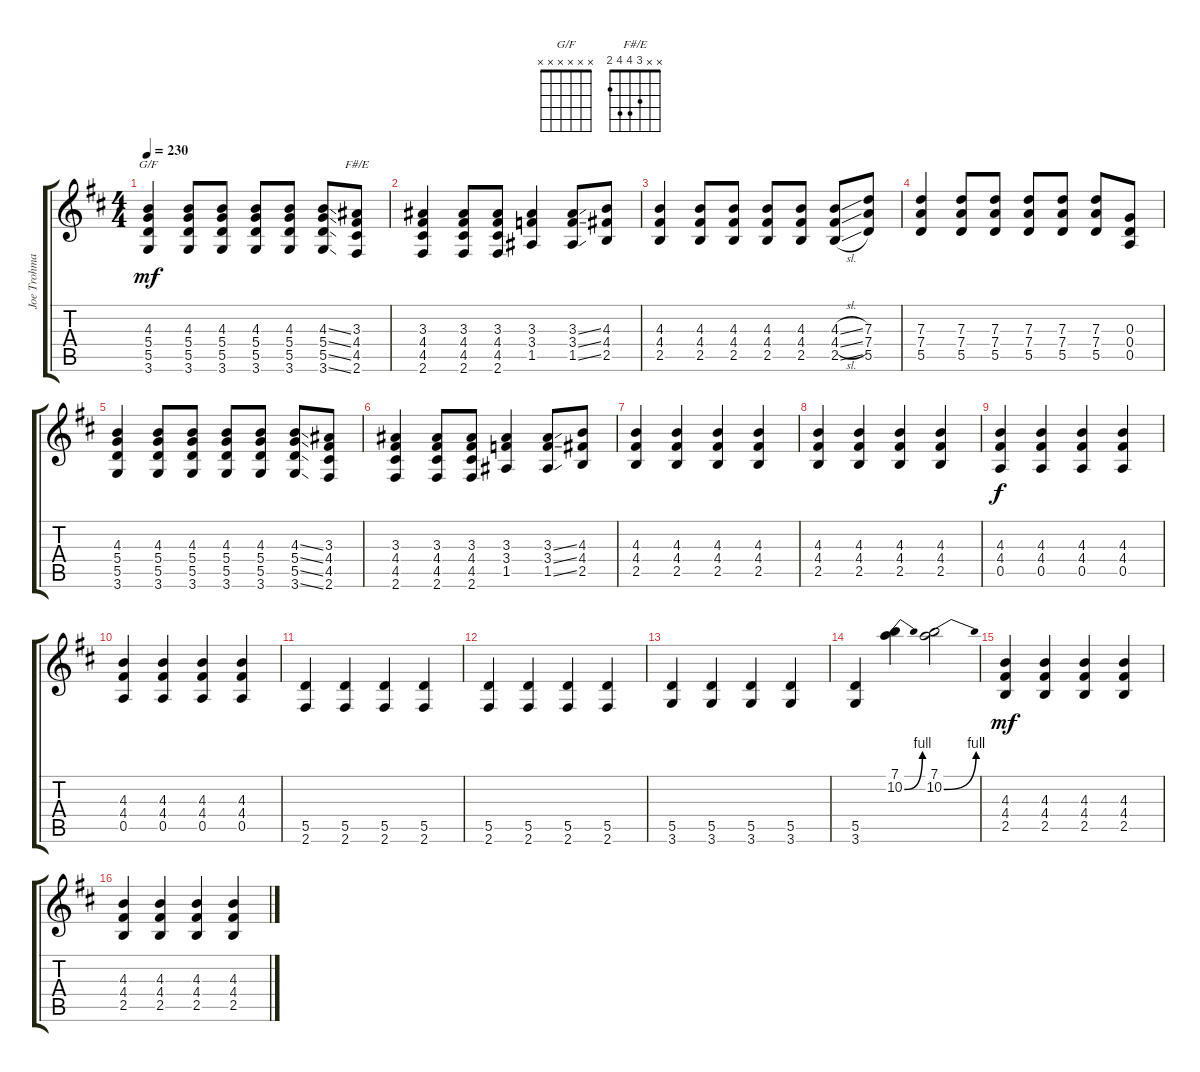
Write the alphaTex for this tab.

\track ("Joe Trohman" "Joe Trohma") {instrument distortionguitar}
\staff {score tabs}
\tuning (E4 B3 G3 D3 A2 E2) {hide}
\chord ("G/F" x x x x x x)
\chord ("F#/E" x x 3 4 4 2)
\ts (4 4)
\tempo 230
\clef g2
\ks d
(4.3 5.4 5.5 3.6).4{ch "G/F" dy mf} (4.3 5.4 5.5 3.6).8 (4.3 5.4 5.5 3.6).8 (4.3 5.4 5.5 3.6).8 (4.3 5.4 5.5 3.6).8 (4.3{ss} 5.4{ss} 5.5{ss} 3.6{ss}).8 (3.3 4.4 4.5 2.6).8{ch "F#/E"} |
(3.3 4.4 4.5 2.6).4 (3.3 4.4 4.5 2.6).8 (3.3 4.4 4.5 2.6).8 (3.3 3.4 1.5).4 (3.3{ss} 3.4{ss} 1.5{ss}).8 (4.3 4.4 2.5).8 |
(4.3 4.4 2.5).4 (4.3 4.4 2.5).8 (4.3 4.4 2.5).8 (4.3 4.4 2.5).8 (4.3 4.4 2.5).8 (4.3{sl} 4.4{sl} 2.5{sl}).8 (7.3 7.4 5.5).8 |
(7.3 7.4 5.5).4 (7.3 7.4 5.5).8 (7.3 7.4 5.5).8 (7.3 7.4 5.5).8 (7.3 7.4 5.5).8 (7.3 7.4 5.5).8 (0.3 0.4 0.5).8 |
(4.3 5.4 5.5 3.6).4 (4.3 5.4 5.5 3.6).8 (4.3 5.4 5.5 3.6).8 (4.3 5.4 5.5 3.6).8 (4.3 5.4 5.5 3.6).8 (4.3{ss} 5.4{ss} 5.5{ss} 3.6{ss}).8 (3.3 4.4 4.5 2.6).8 |
(3.3 4.4 4.5 2.6).4 (3.3 4.4 4.5 2.6).8 (3.3 4.4 4.5 2.6).8 (3.3 3.4 1.5).4 (3.3{ss} 3.4{ss} 1.5{ss}).8 (4.3 4.4 2.5).8 |
(4.3 4.4 2.5).4 (4.3 4.4 2.5).4 (4.3 4.4 2.5).4 (4.3 4.4 2.5).4 |
(4.3 4.4 2.5).4 (4.3 4.4 2.5).4 (4.3 4.4 2.5).4 (4.3 4.4 2.5).4 |
(4.3 4.4 0.5).4{dy f} (4.3 4.4 0.5).4 (4.3 4.4 0.5).4 (4.3 4.4 0.5).4 |
(4.3 4.4 0.5).4 (4.3 4.4 0.5).4 (4.3 4.4 0.5).4 (4.3 4.4 0.5).4 |
(5.5 2.6).4 (5.5 2.6).4 (5.5 2.6).4 (5.5 2.6).4 |
(5.5 2.6).4 (5.5 2.6).4 (5.5 2.6).4 (5.5 2.6).4 |
(5.5 3.6).4 (5.5 3.6).4 (5.5 3.6).4 (5.5 3.6).4 |
(5.5 3.6).4 (7.1 10.2{be (bend 0 0 60 4)}).4 (7.1 10.2{be (bend 0 0 60 4)}).2 |
(4.3 4.4 2.5).4{dy mf} (4.3 4.4 2.5).4 (4.3 4.4 2.5).4 (4.3 4.4 2.5).4 |
(4.3 4.4 2.5).4 (4.3 4.4 2.5).4 (4.3 4.4 2.5).4 (4.3 4.4 2.5).4
